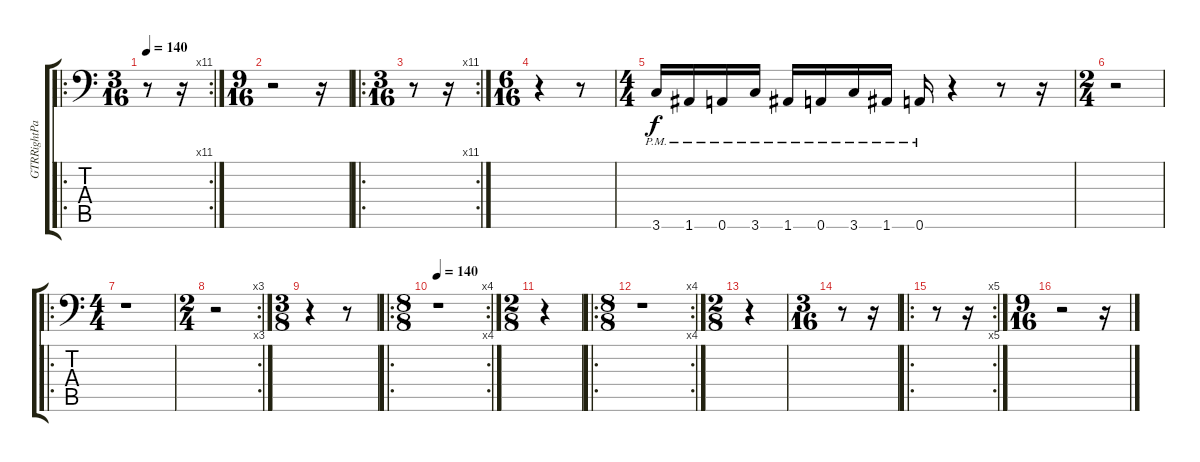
\track ("GTRRightPanned" "GTRRightPa") {instrument distortionguitar}
\staff {score tabs}
\tuning (B3 Gb3 D3 A2 E2 A1) {hide}
\ro
\rc 11
\ts (3 16)
\tempo 140
\clef f4
\ks c
r.8{dy f} r.16 |
\ts (9 16)
r.2 r.16 |
\ro
\rc 11
\ts (3 16)
r.8 r.16 |
\ts (6 16)
r.4 r.8 |
\ts (4 4)
3.6{pm}.16 1.6{pm}.16 0.6{pm}.16 3.6{pm}.16 1.6{pm}.16 0.6{pm}.16 3.6{pm}.16 1.6{pm}.16 0.6{pm}.16 r.4 r.8 r.16 |
\ts (2 4)
r.2 |
\ro
\ts (4 4)
r.1 |
\rc 3
\ts (2 4)
r.2 |
\ts (3 8)
r.4 r.8 |
\ro
\rc 4
\ts (8 8)
\tempo 140
r.1 |
\ts (2 8)
r.4 |
\ro
\rc 4
\ts (8 8)
r.1 |
\ts (2 8)
r.4 |
\ts (3 16)
r.8 r.16 |
\ro
\rc 5
r.8 r.16 |
\ts (9 16)
r.2 r.16
